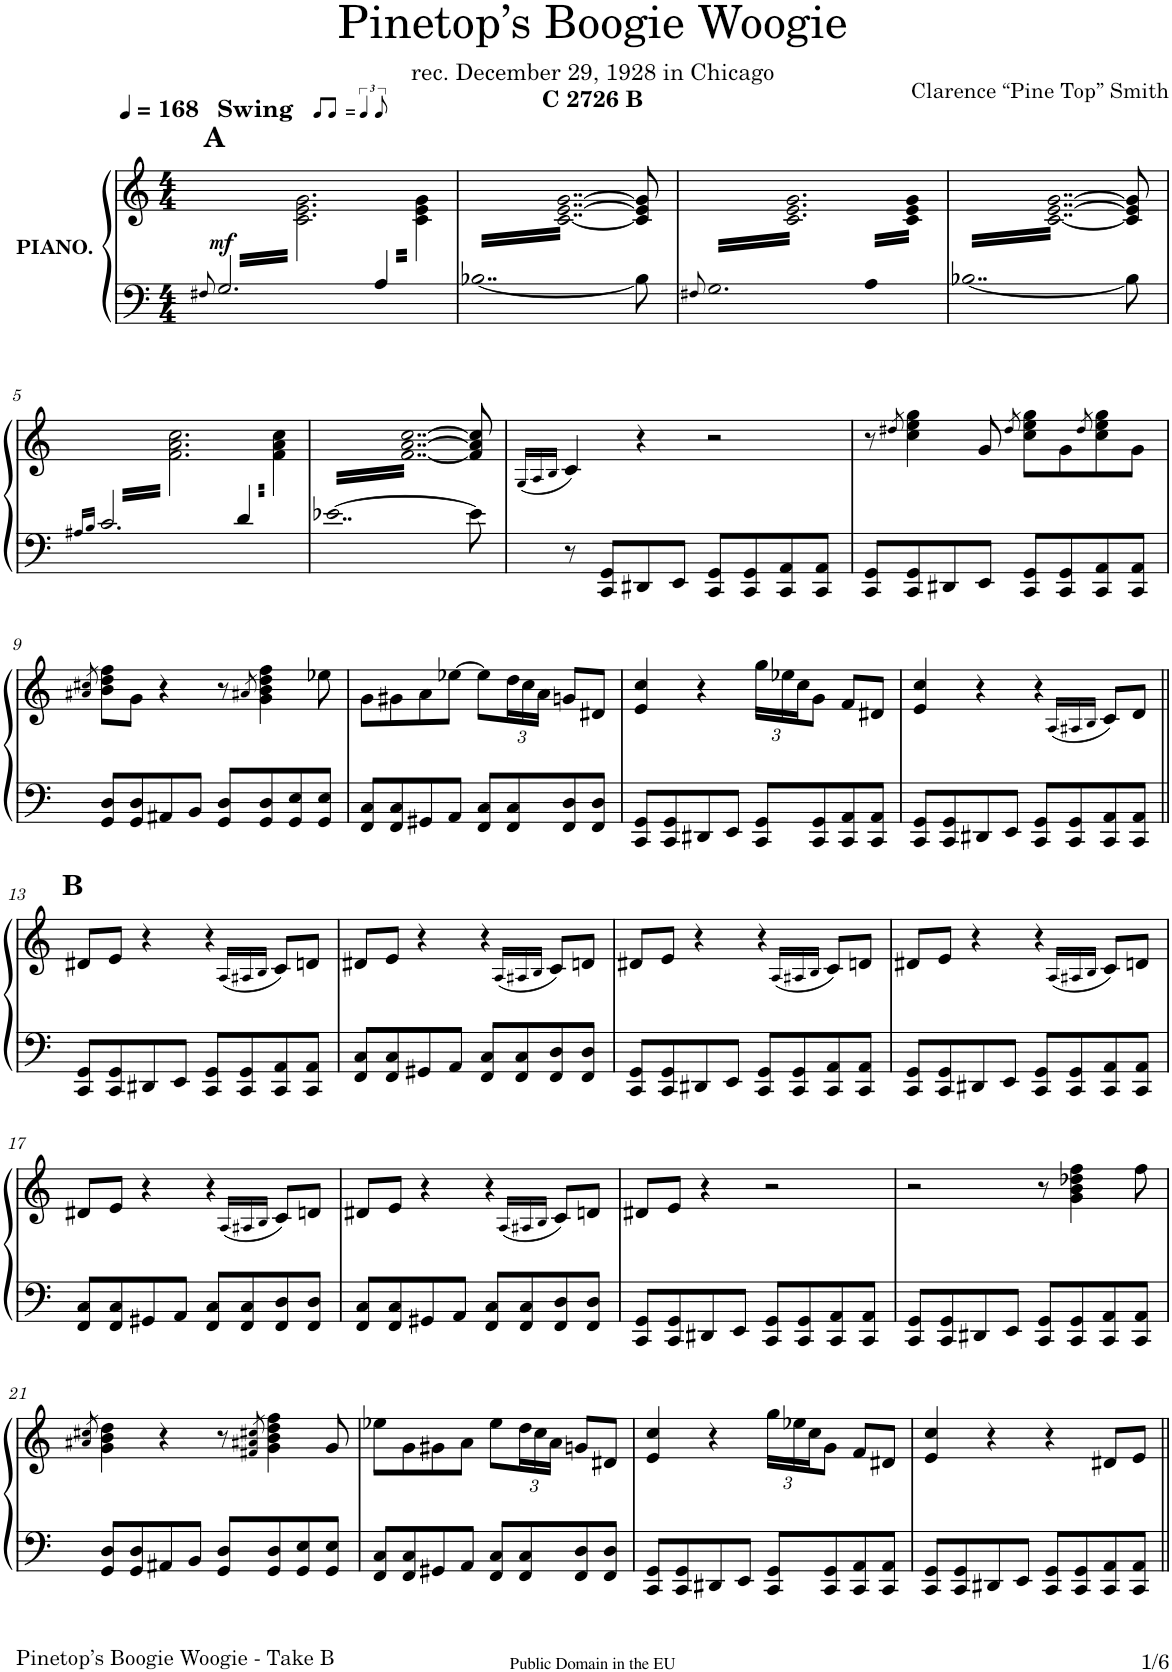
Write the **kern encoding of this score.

**kern	**kern	**dynam
*part1	*part1	*part1
*staff2	*staff1	*staff1/2
*I"PIANO.	*	*
*I'Pno	*	*
*clefF4	*clefG2	*
*k[]	*k[]	*
*M4/4	*M4/4	*
*MM168	*MM168	*
=1	=1	=1
8qF#X/	.	.
*	*^	*
!	!LO:TX:a:B:t=A	!	!
!	!LO:TX:a:B:t=Swing	!	!
!	!	!	!LO:DY:b
6..G@@32@@/	1ryy	4.ryy	mf
4.ryy	.	6..c\@@32@@ 6..e\@@32@@ 6..g\@@32@@	.
12.A@@32@@/	.	8ryy	.
8ryy	.	12.c\@@32@@ 12.e\@@32@@ 12.g\@@32@@	.
=2	=2	=2	=2
*^	*	*^	*
[6...B-X@@32@@/	4ryy	1ryy	4..ryy	2..ryy	.
.	4ryy	.	.	.	.
4..ryy	.	.	[<6...c\@@32@@ [6...e\@@32@@ [6...g\@@32@@	.	.
.	4ryy	.	.	.	.
.	8ryy	.	8ryy@	.	.
8B-\]	8ryy	.	8ryy	8c/] 8e/] 8g/]	.
*v	*v	*	*	*	*
*	*v	*v	*v	*
=3	=3	=3
8qF#X/	.	.
*	*^	*
6..G@@32@@/	1ryy	4.ryy	.
4.ryy	.	6..c\@@32@@ 6..e\@@32@@ 6..g\@@32@@	.
12.A@@32@@/	.	8ryy	.
8ryy	.	12.c\@@32@@ 12.e\@@32@@ 12.g\@@32@@	.
=4	=4	=4	=4
*^	*	*^	*
[6...B-X@@32@@/	4ryy	1ryy	4..ryy	2..ryy	.
.	4ryy	.	.	.	.
4..ryy	.	.	[<6...c\@@32@@ [6...e\@@32@@ [6...g\@@32@@	.	.
.	4ryy	.	.	.	.
.	8ryy	.	8ryy@	.	.
8B-\]	8ryy	.	8ryy	8c/] 8e/] 8g/]	.
*v	*v	*	*	*	*
*	*v	*v	*v	*
!!LO:LB:g=z
=5	=5	=5
16qA#X/LL	.	.
16qB/JJ	.	.
*	*^	*
6..c@@32@@/	1ryy	4.ryy	.
4.ryy	.	6..f\@@32@@ 6..a\@@32@@ 6..cc\@@32@@	.
12.d@@32@@/	.	8ryy	.
8ryy	.	12.f\@@32@@ 12.a\@@32@@ 12.cc\@@32@@	.
=6	=6	=6	=6
*^	*	*^	*
[>6...e-X@@32@@/	4ryy	1ryy	4..ryy	2..ryy	.
.	4ryy	.	.	.	.
4..ryy	.	.	[<6...f\@@32@@ [>6...a\@@32@@ [6...cc\@@32@@	.	.
.	4ryy	.	.	.	.
.	8ryy	.	8ryy@	.	.
8e-\]	8ryy	.	8ryy	8f/] 8a/] 8cc/]	.
*v	*v	*	*	*	*
*	*v	*v	*v	*
=7	=7	=7
.	(16qG/LL	.
.	16qA/	.
.	16qB/JJ	.
8r	4c/)	.
8CC/ 8GG/L	.	.
8DD#X/	4r	.
8EE/J	.	.
8CC/ 8GG/L	2r	.
8CC/ 8GG/	.	.
8CC/ 8AA/	.	.
8CC/ 8AA/J	.	.
=8	=8	=8
8CC/ 8GG/L	8r	.
.	8qdd#X/	.
8CC/ 8GG/	4cc\ 4ee\ 4gg\	.
8DD#X/	.	.
8EE/J	8g/	.
.	8qdd#/	.
8CC/ 8GG/L	8cc\ 8ee\ 8gg\L	.
8CC/ 8GG/	8g\	.
.	8qdd#/	.
8CC/ 8AA/	8cc\ 8ee\ 8gg\	.
8CC/ 8AA/J	8g\J	.
!!LO:LB:g=z
=9	=9	=9
.	8qa#X/ 8qcc#X/	.
8GG/ 8D/L	8b\ 8dd\ 8ff\L	.
8GG/ 8D/	8g\J	.
8AA#X/	4r	.
8BB/J	.	.
8GG/ 8D/L	8r	.
.	8qa#X/	.
8GG/ 8D/	4g\ 4b\ 4dd\ 4ff\	.
8GG/ 8E/	.	.
8GG/ 8E/J	8ee-X\	.
=10	=10	=10
8FF/ 8C/L	8g\L	.
8FF/ 8C/	8g#X\	.
8GG#X/	8a\	.
8AA/J	[8ee-X\J	.
8FF/ 8C/L	8ee-\L]	.
*	*Xbrackettup	*
8FF/ 8C/	24dd\L	.
.	24cc\	.
.	24a\JJ	.
8FF/ 8D/	8gn/L	.
8FF/ 8D/J	8d#X/J	.
=11	=11	=11
8CC/ 8GG/L	4e/ 4cc/	.
8CC/ 8GG/	.	.
8DD#X/	4r	.
8EE/J	.	.
8CC/ 8GG/L	24gg\LL	.
.	24ee-X\	.
.	24cc\J	.
8CC/ 8GG/	8g\J	.
8CC/ 8AA/	8f/L	.
8CC/ 8AA/J	8d#X/J	.
=12	=12	=12
8CC/ 8GG/L	4e/ 4cc/	.
8CC/ 8GG/	.	.
8DD#X/	4r	.
8EE/J	.	.
8CC/ 8GG/L	4r	.
8CC/ 8GG/	.	.
.	(16qA/LL	.
.	16qA#X/	.
.	16qB/JJ	.
8CC/ 8AA/	8c/L)	.
8CC/ 8AA/J	8d/J	.
!!LO:LB:g=z
=13||	=13||	=13||
!	!LO:TX:a:B:t=B	!
8CC/ 8GG/L	8d#X/L	.
8CC/ 8GG/	8e/J	.
8DD#X/	4r	.
8EE/J	.	.
8CC/ 8GG/L	4r	.
8CC/ 8GG/	.	.
.	(16qA/LL	.
.	16qA#X/	.
.	16qB/JJ	.
8CC/ 8AA/	8c/L)	.
8CC/ 8AA/J	8dn/J	.
=14	=14	=14
8FF/ 8C/L	8d#X/L	.
8FF/ 8C/	8e/J	.
8GG#X/	4r	.
8AA/J	.	.
8FF/ 8C/L	4r	.
8FF/ 8C/	.	.
.	(16qA/LL	.
.	16qA#X/	.
.	16qB/JJ	.
8FF/ 8D/	8c/L)	.
8FF/ 8D/J	8dn/J	.
=15	=15	=15
8CC/ 8GG/L	8d#X/L	.
8CC/ 8GG/	8e/J	.
8DD#X/	4r	.
8EE/J	.	.
8CC/ 8GG/L	4r	.
8CC/ 8GG/	.	.
.	(16qA/LL	.
.	16qA#X/	.
.	16qB/JJ	.
8CC/ 8AA/	8c/L)	.
8CC/ 8AA/J	8dn/J	.
=16	=16	=16
8CC/ 8GG/L	8d#X/L	.
8CC/ 8GG/	8e/J	.
8DD#X/	4r	.
8EE/J	.	.
8CC/ 8GG/L	4r	.
8CC/ 8GG/	.	.
.	(16qA/LL	.
.	16qA#X/	.
.	16qB/JJ	.
8CC/ 8AA/	8c/L)	.
8CC/ 8AA/J	8dn/J	.
!!LO:LB:g=z
=17	=17	=17
8FF/ 8C/L	8d#X/L	.
8FF/ 8C/	8e/J	.
8GG#X/	4r	.
8AA/J	.	.
8FF/ 8C/L	4r	.
8FF/ 8C/	.	.
.	(16qA/LL	.
.	16qA#X/	.
.	16qB/JJ	.
8FF/ 8D/	8c/L)	.
8FF/ 8D/J	8dn/J	.
=18	=18	=18
8FF/ 8C/L	8d#X/L	.
8FF/ 8C/	8e/J	.
8GG#X/	4r	.
8AA/J	.	.
8FF/ 8C/L	4r	.
8FF/ 8C/	.	.
.	(16qA/LL	.
.	16qA#X/	.
.	16qB/JJ	.
8FF/ 8D/	8c/L)	.
8FF/ 8D/J	8dn/J	.
=19	=19	=19
8CC/ 8GG/L	8d#X/L	.
8CC/ 8GG/	8e/J	.
8DD#X/	4r	.
8EE/J	.	.
8CC/ 8GG/L	2r	.
8CC/ 8GG/	.	.
8CC/ 8AA/	.	.
8CC/ 8AA/J	.	.
=20	=20	=20
8CC/ 8GG/L	2r	.
8CC/ 8GG/	.	.
8DD#X/	.	.
8EE/J	.	.
8CC/ 8GG/L	8r	.
8CC/ 8GG/	4g\ 4b\ 4dd-X\ 4ff\	.
8CC/ 8AA/	.	.
8CC/ 8AA/J	8ff\	.
!!LO:LB:g=z
=21	=21	=21
.	8qa#X/ 8qcc#X/	.
8GG/ 8D/L	4g\ 4b\ 4dd\	.
8GG/ 8D/	.	.
8AA#X/	4r	.
8BB/J	.	.
8GG/ 8D/L	8r	.
.	8qf#X/ 8qa#X/ 8qcc#X/	.
8GG/ 8D/	4g\ 4b\ 4dd\ 4ff\	.
8GG/ 8E/	.	.
8GG/ 8E/J	8g/	.
=22	=22	=22
8FF/ 8C/L	8ee-X\L	.
8FF/ 8C/	8g\	.
8GG#X/	8g#X\	.
8AA/J	8a\J	.
8FF/ 8C/L	8ee-\L	.
8FF/ 8C/	24dd\L	.
.	24cc\	.
.	24a\JJ	.
8FF/ 8D/	8gn/L	.
8FF/ 8D/J	8d#X/J	.
=23	=23	=23
8CC/ 8GG/L	4e/ 4cc/	.
8CC/ 8GG/	.	.
8DD#X/	4r	.
8EE/J	.	.
8CC/ 8GG/L	24gg\LL	.
.	24ee-X\	.
.	24cc\J	.
8CC/ 8GG/	8g\J	.
8CC/ 8AA/	8f/L	.
8CC/ 8AA/J	8d#X/J	.
=24	=24	=24
8CC/ 8GG/L	4e/ 4cc/	.
8CC/ 8GG/	.	.
8DD#X/	4r	.
8EE/J	.	.
8CC/ 8GG/L	4r	.
8CC/ 8GG/	.	.
8CC/ 8AA/	8d#X/L	.
8CC/ 8AA/J	8e/J	.
=||	=||	=||
*-	*-	*-
